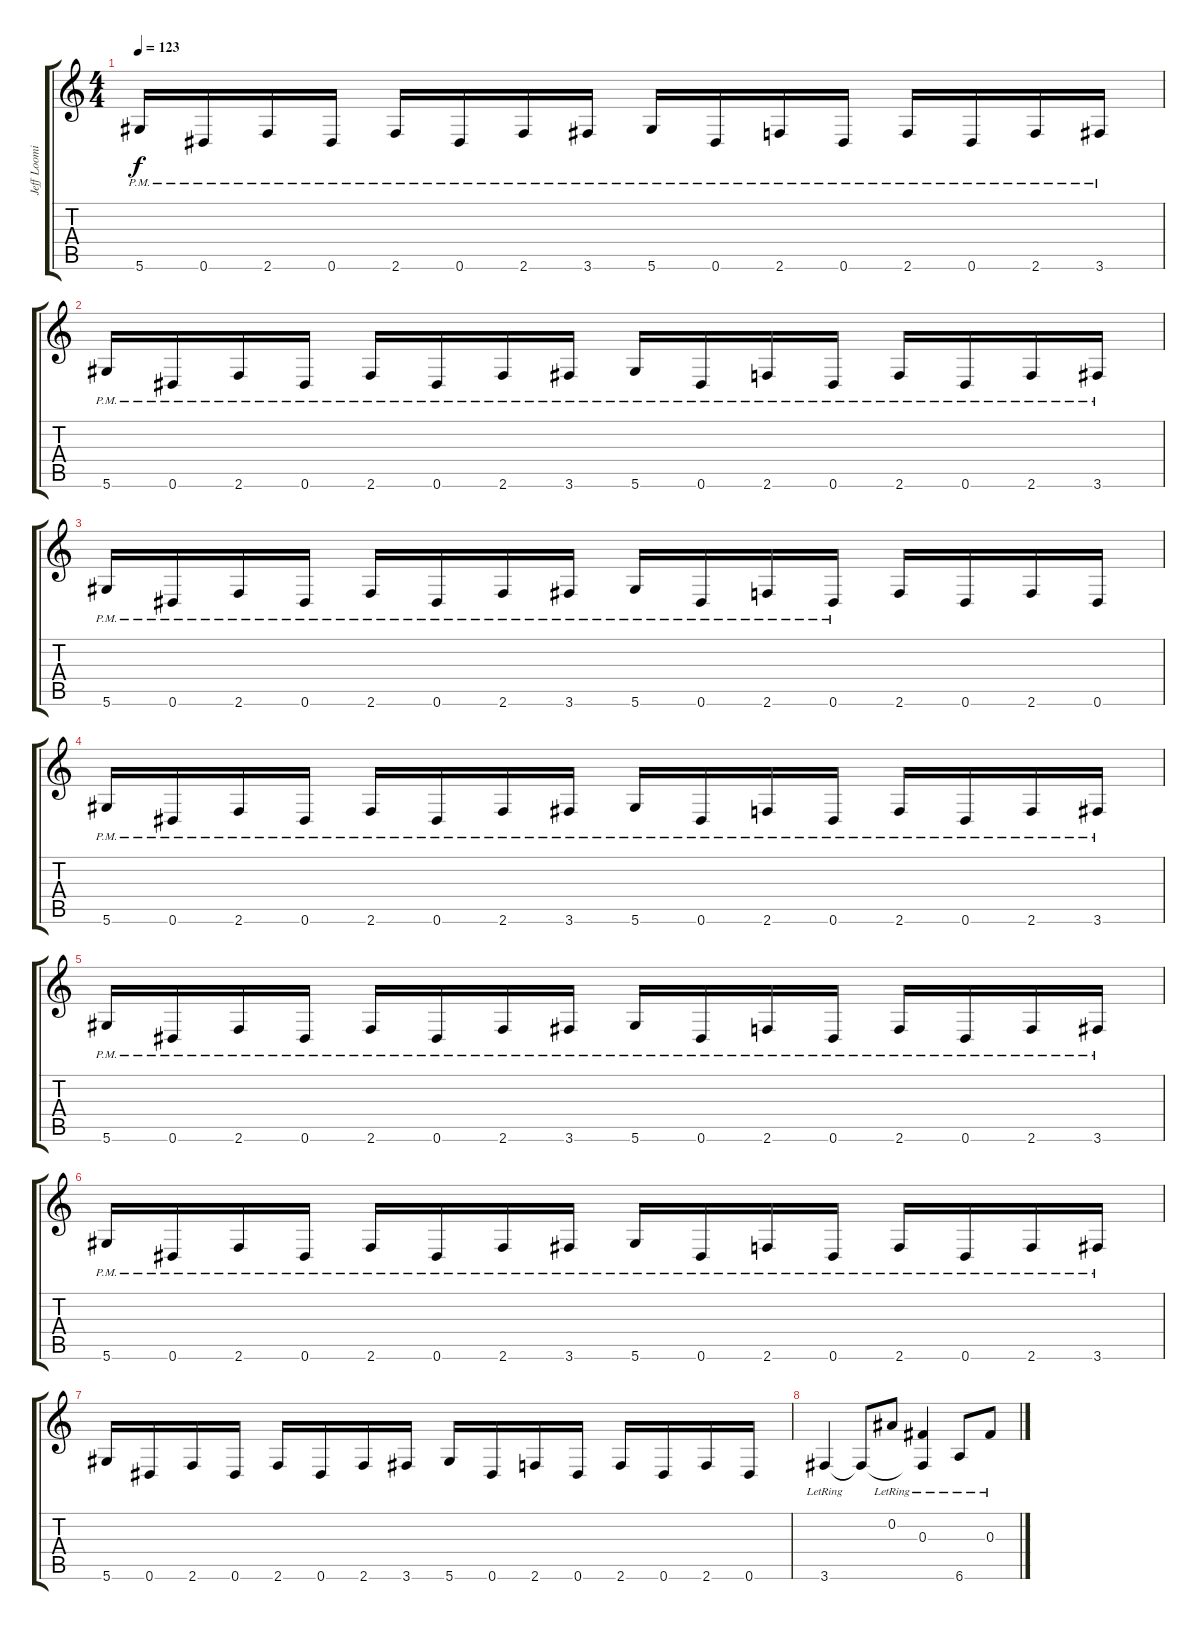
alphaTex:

\track ("Jeff Loomis" "Jeff Loomi") {instrument distortionguitar}
\staff {score tabs}
\tuning (Eb4 Bb3 Gb3 Db3 Ab2 Eb2) {hide}
\ts (4 4)
\tempo 123
\clef g2
\ks c
5.6{pm}.16{dy f} 0.6{pm}.16 2.6{pm}.16 0.6{pm}.16 2.6{pm}.16 0.6{pm}.16 2.6{pm}.16 3.6{pm}.16 5.6{pm}.16 0.6{pm}.16 2.6{pm}.16 0.6{pm}.16 2.6{pm}.16 0.6{pm}.16 2.6{pm}.16 3.6{pm}.16 |
5.6{pm}.16 0.6{pm}.16 2.6{pm}.16 0.6{pm}.16 2.6{pm}.16 0.6{pm}.16 2.6{pm}.16 3.6{pm}.16 5.6{pm}.16 0.6{pm}.16 2.6{pm}.16 0.6{pm}.16 2.6{pm}.16 0.6{pm}.16 2.6{pm}.16 3.6{pm}.16 |
5.6{pm}.16 0.6{pm}.16 2.6{pm}.16 0.6{pm}.16 2.6{pm}.16 0.6{pm}.16 2.6{pm}.16 3.6{pm}.16 5.6{pm}.16 0.6{pm}.16 2.6{pm}.16 0.6{pm}.16 2.6.16 0.6.16 2.6.16 0.6.16 |
5.6{pm}.16 0.6{pm}.16 2.6{pm}.16 0.6{pm}.16 2.6{pm}.16 0.6{pm}.16 2.6{pm}.16 3.6{pm}.16 5.6{pm}.16 0.6{pm}.16 2.6{pm}.16 0.6{pm}.16 2.6{pm}.16 0.6{pm}.16 2.6{pm}.16 3.6{pm}.16 |
5.6{pm}.16 0.6{pm}.16 2.6{pm}.16 0.6{pm}.16 2.6{pm}.16 0.6{pm}.16 2.6{pm}.16 3.6{pm}.16 5.6{pm}.16 0.6{pm}.16 2.6{pm}.16 0.6{pm}.16 2.6{pm}.16 0.6{pm}.16 2.6{pm}.16 3.6{pm}.16 |
5.6{pm}.16 0.6{pm}.16 2.6{pm}.16 0.6{pm}.16 2.6{pm}.16 0.6{pm}.16 2.6{pm}.16 3.6{pm}.16 5.6{pm}.16 0.6{pm}.16 2.6{pm}.16 0.6{pm}.16 2.6{pm}.16 0.6{pm}.16 2.6{pm}.16 3.6{pm}.16 |
5.6.16 0.6.16 2.6.16 0.6.16 2.6.16 0.6.16 2.6.16 3.6.16 5.6.16 0.6.16 2.6.16 0.6.16 2.6.16 0.6.16 2.6.16 0.6.16 |
3.6{lr}.4 3.6{t}.8 0.2{lr}.8 (0.3{lr} 3.6{t}).4 6.6{lr}.8 0.3{lr}.8
